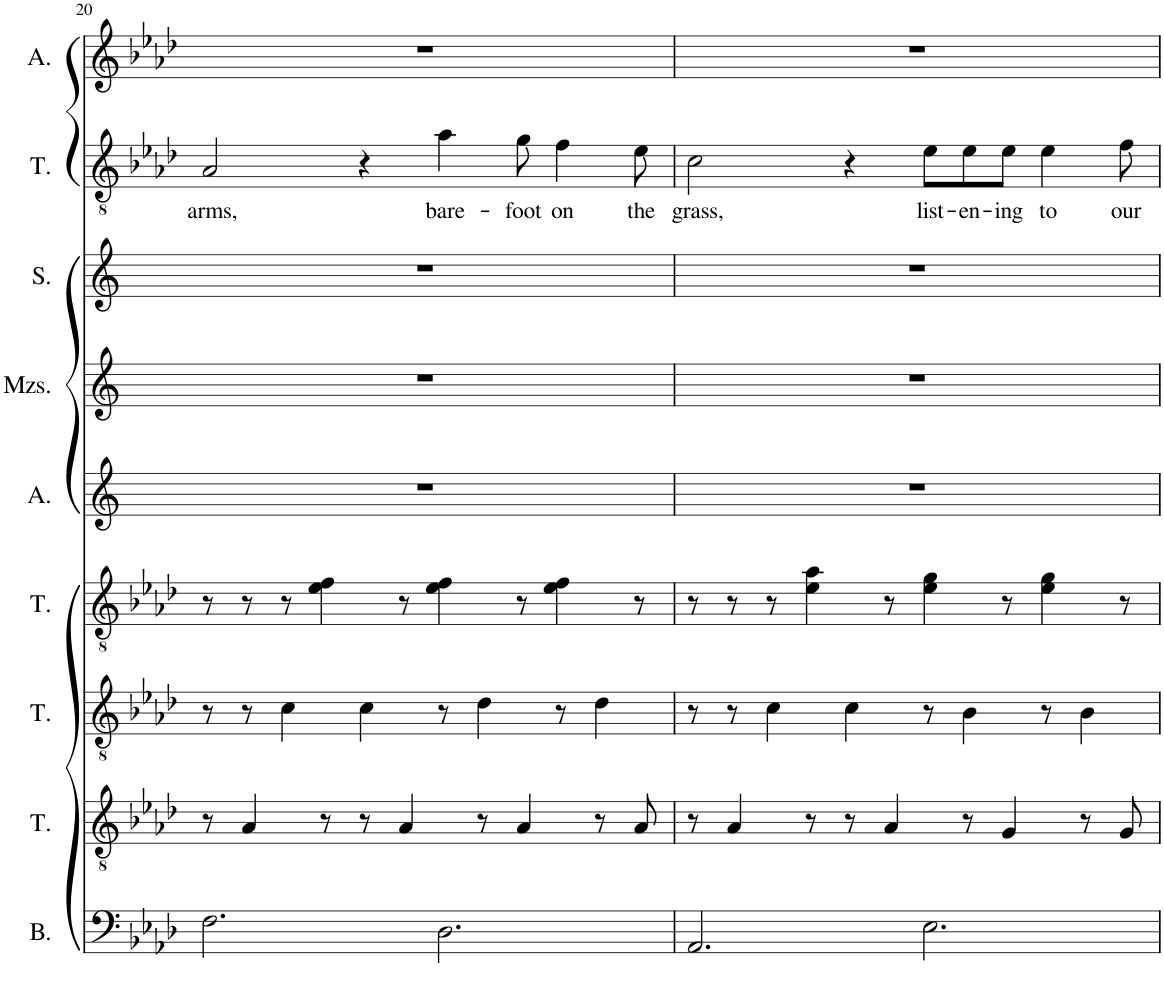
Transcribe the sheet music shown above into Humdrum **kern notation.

**kern	**kern	**kern	**kern	**kern	**kern	**kern	**kern	**text	**kern
*part9	*part8	*part7	*part6	*part5	*part4	*part3	*part2	*part2	*part1
*staff9	*staff8	*staff7	*staff6	*staff5	*staff4	*staff3	*staff2	*staff2	*staff1
*I"Bass	*I"Tenor	*I"Tenor	*I"Tenor	*I"Alto	*I"Mezzo-soprano	*I"Soprano	*I"Tenor	*	*I"Alto
*I'B.	*I'T.	*I'T.	*I'T.	*I'A.	*I'Mzs.	*I'S.	*I'T.	*	*I'A.
!!LO:PB:g=z
*clefF4	*clefGv2	*clefGv2	*clefGv2	*clefG2	*clefG2	*clefG2	*clefGv2	*	*clefG2
*k[b-e-a-d-]	*k[b-e-a-d-]	*k[b-e-a-d-]	*k[b-e-a-d-]	*k[]	*k[]	*k[]	*k[b-e-a-d-]	*	*k[b-e-a-d-]
*M12/8	*M12/8	*M12/8	*M12/8	*M12/8	*M12/8	*M12/8	*M12/8	*	*M12/8
=20	=20	=20	=20	=20	=20	=20	=20	=20	=20
!	!	!	!	!	!	!	!	!LO:LY:b	!
2.F\	8r	8r	8r	1.r	1.r	1.r	2A-/	arms,	1.r
.	4A-/	8r	8r	.	.	.	.	.	.
.	.	4c\	8r	.	.	.	.	.	.
.	8r	.	4e-\ 4f\	.	.	.	.	.	.
.	8r	4c\	.	.	.	.	4r	.	.
.	4A-/	.	8r	.	.	.	.	.	.
!	!	!	!	!	!	!	!	!LO:LY:b	!
2.D-\	.	8r	4e-\ 4f\	.	.	.	4a-\	bare-	.
.	8r	4d-\	.	.	.	.	.	.	.
!	!	!	!	!	!	!	!	!LO:LY:b	!
.	4A-/	.	8r	.	.	.	8g\	-foot	.
!	!	!	!	!	!	!	!	!LO:LY:b	!
.	.	8r	4e-\ 4f\	.	.	.	4f\	on	.
.	8r	4d-\	.	.	.	.	.	.	.
!	!	!	!	!	!	!	!	!LO:LY:b	!
.	8A-/	.	8r	.	.	.	8e-\	the	.
=21	=21	=21	=21	=21	=21	=21	=21	=21	=21
!	!	!	!	!	!	!	!	!LO:LY:b	!
2.AA-/	8r	8r	8r	1.r	1.r	1.r	2c\	grass,	1.r
.	4A-/	8r	8r	.	.	.	.	.	.
.	.	4c\	8r	.	.	.	.	.	.
.	8r	.	4e-\ 4a-\	.	.	.	.	.	.
.	8r	4c\	.	.	.	.	4r	.	.
.	4A-/	.	8r	.	.	.	.	.	.
!	!	!	!	!	!	!	!	!LO:LY:b	!
2.E-\	.	8r	4e-\ 4g\	.	.	.	8e-\L	list-	.
!	!	!	!	!	!	!	!	!LO:LY:b	!
.	8r	4B-\	.	.	.	.	8e-\	-en-	.
!	!	!	!	!	!	!	!	!LO:LY:b	!
.	4G/	.	8r	.	.	.	8e-\J	-ing	.
!	!	!	!	!	!	!	!	!LO:LY:b	!
.	.	8r	4e-\ 4g\	.	.	.	4e-\	to	.
.	8r	4B-\	.	.	.	.	.	.	.
!	!	!	!	!	!	!	!	!LO:LY:b	!
.	8G/	.	8r	.	.	.	8f\	our	.
=	=	=	=	=	=	=	=	=	=
*-	*-	*-	*-	*-	*-	*-	*-	*-	*-
